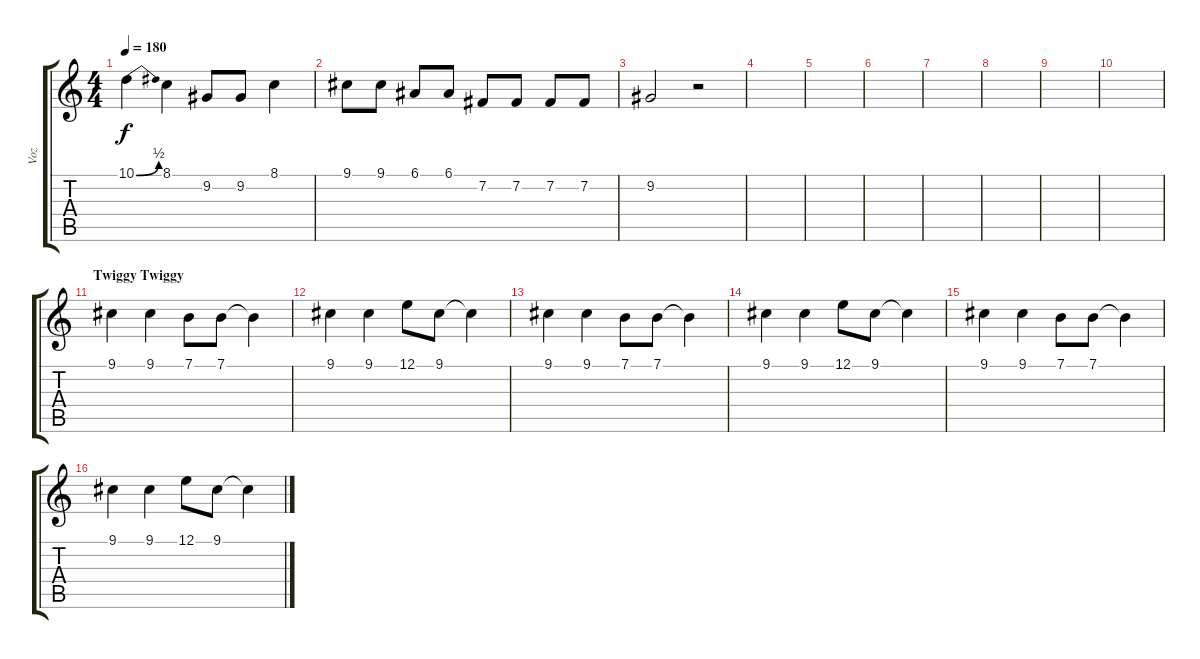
\track ("Voz" "Voz") {instrument lead6voice}
\staff {score tabs}
\tuning (E4 B3 G3 D3 A2 E2) {hide}
\ts (4 4)
\tempo 180
\clef g2
\ks c
10.1{be (bend 0 0 60 2)}.4{dy f} 8.1.4 9.2.8 9.2.8 8.1.4 |
9.1.8 9.1.8 6.1.8 6.1.8 7.2.8 7.2.8 7.2.8 7.2.8 |
9.2.2 r.2 |
|
|
|
|
|
|
|
\section ("" "Twiggy Twiggy")
9.1.4 9.1.4 7.1.8 7.1.8 7.1{t}.4 |
9.1.4 9.1.4 12.1.8 9.1.8 9.1{t}.4 |
9.1.4 9.1.4 7.1.8 7.1.8 7.1{t}.4 |
9.1.4 9.1.4 12.1.8 9.1.8 9.1{t}.4 |
9.1.4 9.1.4 7.1.8 7.1.8 7.1{t}.4 |
9.1.4 9.1.4 12.1.8 9.1.8 9.1{t}.4
